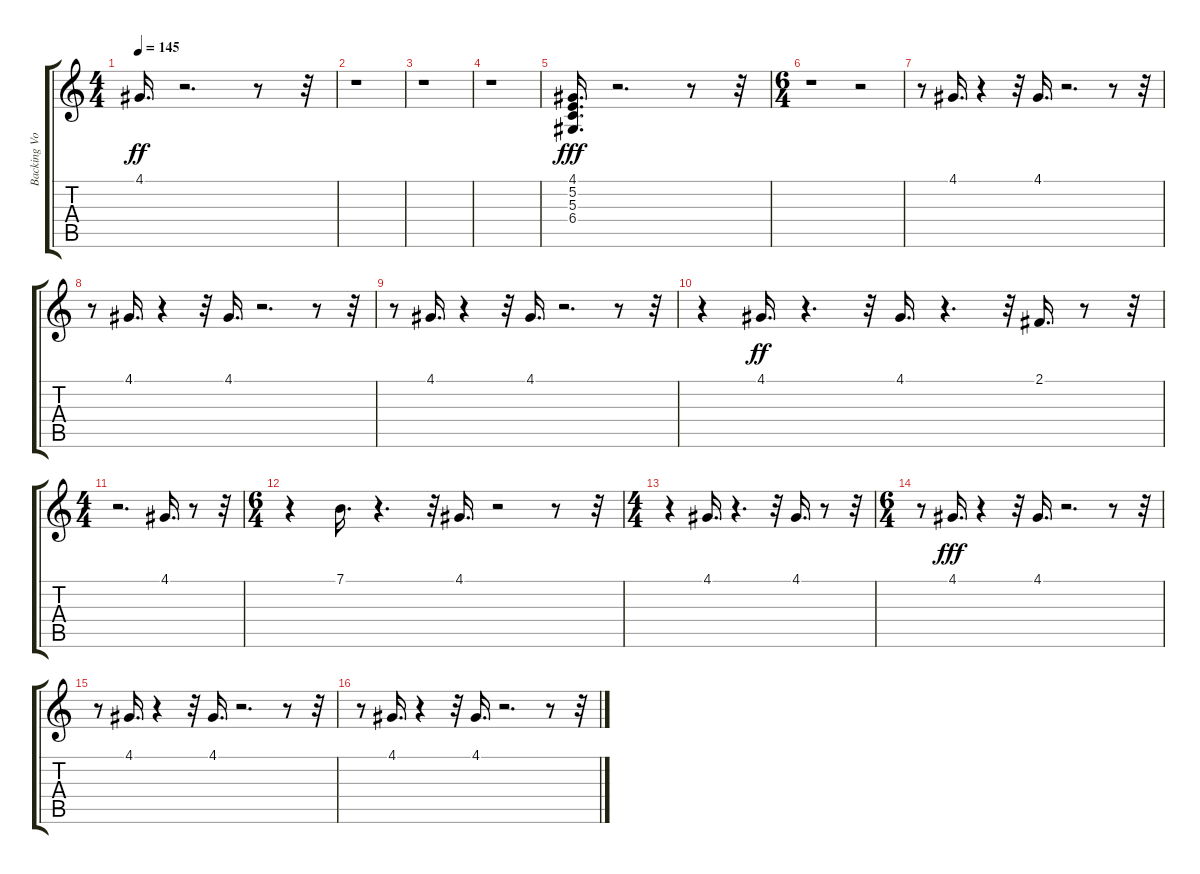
\track ("Backing Vocals" "Backing Vo") {instrument voiceoohs}
\staff {score tabs}
\tuning (E4 B3 G3 D3 A2 E2) {hide}
\ts (4 4)
\tempo 145
\clef g2
\ks c
4.1.16{d dy ff} r.2{d} r.8 r.32 |
r.1 |
r.1 |
r.1 |
(4.1 5.2 5.3 6.4).16{d dy fff} r.2{d} r.8 r.32 |
\ts (6 4)
r.1 r.2 |
r.8 4.1.16{d} r.4 r.32 4.1.16{d} r.2{d} r.8 r.32 |
r.8 4.1.16{d} r.4 r.32 4.1.16{d} r.2{d} r.8 r.32 |
r.8 4.1.16{d} r.4 r.32 4.1.16{d} r.2{d} r.8 r.32 |
r.4 4.1.16{d dy ff} r.4{d} r.32 4.1.16{d} r.4{d} r.32 2.1.16{d} r.8 r.32 |
\ts (4 4)
r.2{d} 4.1.16{d} r.8 r.32 |
\ts (6 4)
r.4 7.1.16{d} r.4{d} r.32 4.1.16{d} r.2 r.8 r.32 |
\ts (4 4)
r.4 4.1.16{d} r.4{d} r.32 4.1.16{d} r.8 r.32 |
\ts (6 4)
r.8 4.1.16{d dy fff} r.4 r.32 4.1.16{d} r.2{d} r.8 r.32 |
r.8 4.1.16{d} r.4 r.32 4.1.16{d} r.2{d} r.8 r.32 |
r.8 4.1.16{d} r.4 r.32 4.1.16{d} r.2{d} r.8 r.32
